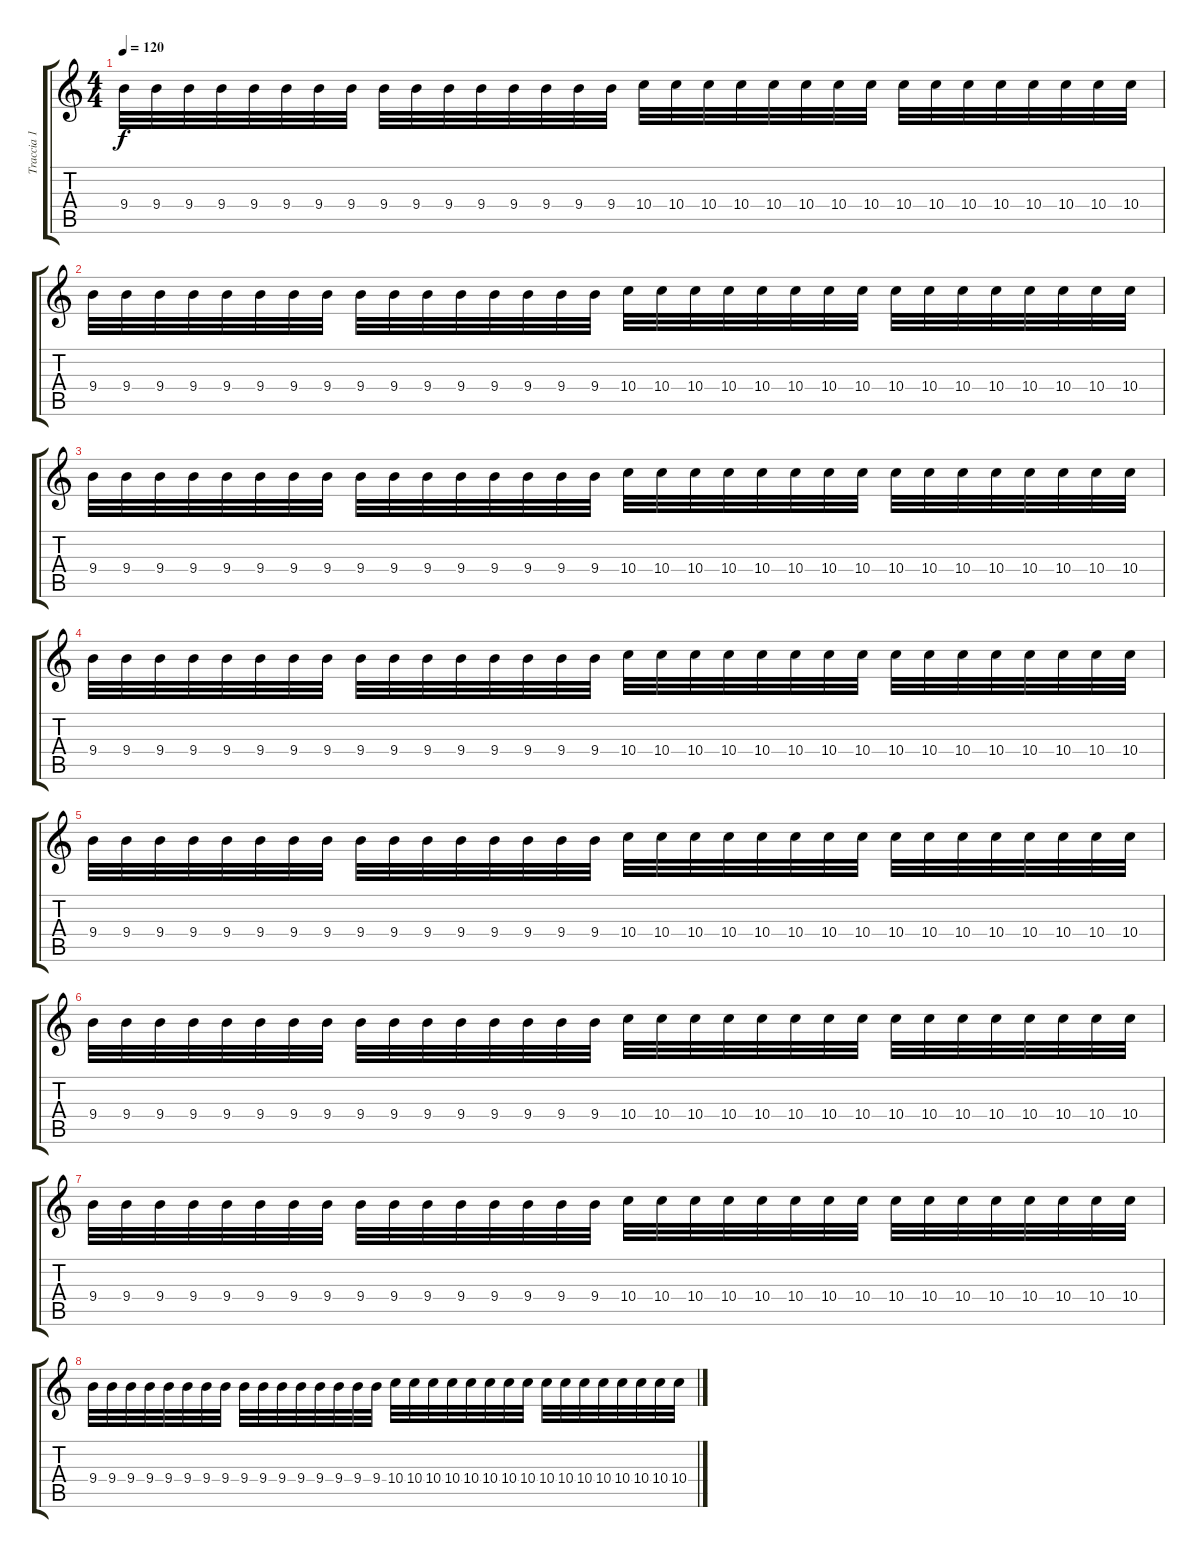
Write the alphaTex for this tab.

\track ("Traccia 1" "Traccia 1") {instrument distortionguitar}
\staff {score tabs}
\tuning (E4 B3 G3 D3 A2 E2) {hide}
\ts (4 4)
\tempo 120
\clef g2
\ks c
9.4.32{dy f} 9.4.32 9.4.32 9.4.32 9.4.32 9.4.32 9.4.32 9.4.32 9.4.32 9.4.32 9.4.32 9.4.32 9.4.32 9.4.32 9.4.32 9.4.32 10.4.32 10.4.32 10.4.32 10.4.32 10.4.32 10.4.32 10.4.32 10.4.32 10.4.32 10.4.32 10.4.32 10.4.32 10.4.32 10.4.32 10.4.32 10.4.32 |
9.4.32 9.4.32 9.4.32 9.4.32 9.4.32 9.4.32 9.4.32 9.4.32 9.4.32 9.4.32 9.4.32 9.4.32 9.4.32 9.4.32 9.4.32 9.4.32 10.4.32 10.4.32 10.4.32 10.4.32 10.4.32 10.4.32 10.4.32 10.4.32 10.4.32 10.4.32 10.4.32 10.4.32 10.4.32 10.4.32 10.4.32 10.4.32 |
9.4.32 9.4.32 9.4.32 9.4.32 9.4.32 9.4.32 9.4.32 9.4.32 9.4.32 9.4.32 9.4.32 9.4.32 9.4.32 9.4.32 9.4.32 9.4.32 10.4.32 10.4.32 10.4.32 10.4.32 10.4.32 10.4.32 10.4.32 10.4.32 10.4.32 10.4.32 10.4.32 10.4.32 10.4.32 10.4.32 10.4.32 10.4.32 |
9.4.32 9.4.32 9.4.32 9.4.32 9.4.32 9.4.32 9.4.32 9.4.32 9.4.32 9.4.32 9.4.32 9.4.32 9.4.32 9.4.32 9.4.32 9.4.32 10.4.32 10.4.32 10.4.32 10.4.32 10.4.32 10.4.32 10.4.32 10.4.32 10.4.32 10.4.32 10.4.32 10.4.32 10.4.32 10.4.32 10.4.32 10.4.32 |
9.4.32 9.4.32 9.4.32 9.4.32 9.4.32 9.4.32 9.4.32 9.4.32 9.4.32 9.4.32 9.4.32 9.4.32 9.4.32 9.4.32 9.4.32 9.4.32 10.4.32 10.4.32 10.4.32 10.4.32 10.4.32 10.4.32 10.4.32 10.4.32 10.4.32 10.4.32 10.4.32 10.4.32 10.4.32 10.4.32 10.4.32 10.4.32 |
9.4.32 9.4.32 9.4.32 9.4.32 9.4.32 9.4.32 9.4.32 9.4.32 9.4.32 9.4.32 9.4.32 9.4.32 9.4.32 9.4.32 9.4.32 9.4.32 10.4.32 10.4.32 10.4.32 10.4.32 10.4.32 10.4.32 10.4.32 10.4.32 10.4.32 10.4.32 10.4.32 10.4.32 10.4.32 10.4.32 10.4.32 10.4.32 |
9.4.32 9.4.32 9.4.32 9.4.32 9.4.32 9.4.32 9.4.32 9.4.32 9.4.32 9.4.32 9.4.32 9.4.32 9.4.32 9.4.32 9.4.32 9.4.32 10.4.32 10.4.32 10.4.32 10.4.32 10.4.32 10.4.32 10.4.32 10.4.32 10.4.32 10.4.32 10.4.32 10.4.32 10.4.32 10.4.32 10.4.32 10.4.32 |
9.4.32 9.4.32 9.4.32 9.4.32 9.4.32 9.4.32 9.4.32 9.4.32 9.4.32 9.4.32 9.4.32 9.4.32 9.4.32 9.4.32 9.4.32 9.4.32 10.4.32 10.4.32 10.4.32 10.4.32 10.4.32 10.4.32 10.4.32 10.4.32 10.4.32 10.4.32 10.4.32 10.4.32 10.4.32 10.4.32 10.4.32 10.4.32
